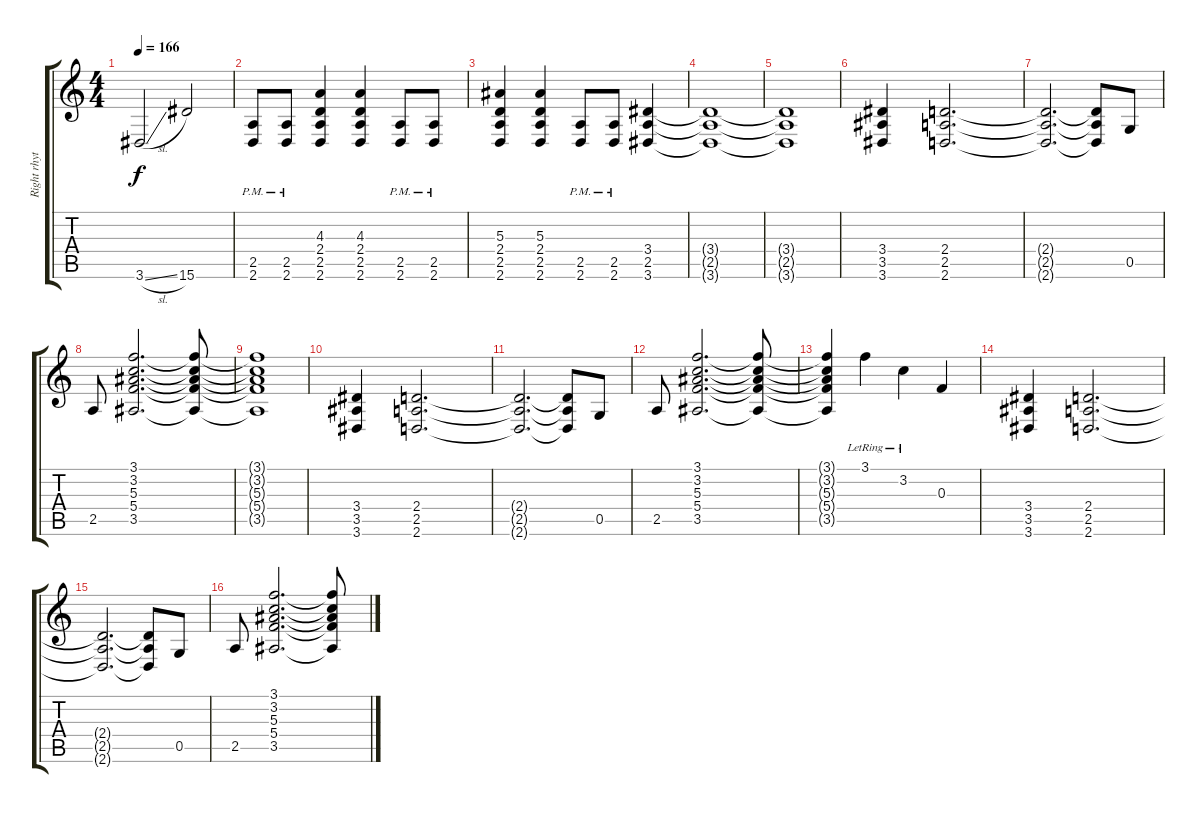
\track ("Right rhythm" "Right rhyt") {instrument overdrivenguitar}
\staff {score tabs}
\tuning (D4 A3 F3 C3 G2 C2) {hide}
\ts (4 4)
\tempo 166
\clef g2
\ks c
3.6{sl}.2{dy f} 15.6.2 |
(2.5{pm} 2.6{pm}).8 (2.5{pm} 2.6{pm}).8 (4.3 2.4 2.5 2.6).4 (4.3 2.4 2.5 2.6).4 (2.5{pm} 2.6{pm}).8 (2.5{pm} 2.6{pm}).8 |
(5.3 2.4 2.5 2.6).4 (5.3 2.4 2.5 2.6).4 (2.5{pm} 2.6{pm}).8 (2.5{pm} 2.6{pm}).8 (3.4 2.5 3.6).4 |
(3.4{t} 2.5{t} 3.6{t}).1 |
(3.4{t} 2.5{t} 3.6{t}).1 |
(3.4 3.5 3.6).4 (2.4 2.5 2.6).2{d} |
(2.4{t} 2.5{t} 2.6{t}).2{d} (2.4{t} 2.5{t} 2.6{t}).8 0.5.8 |
2.5.8 (3.1 3.2 5.3 5.4 3.5).2{d} (3.1{t} 3.2{t} 5.3{t} 5.4{t} 3.5{t}).8 |
(3.1{t} 3.2{t} 5.3{t} 5.4{t} 3.5{t}).1 |
(3.4 3.5 3.6).4 (2.4 2.5 2.6).2{d} |
(2.4{t} 2.5{t} 2.6{t}).2{d} (2.4{t} 2.5{t} 2.6{t}).8 0.5.8 |
2.5.8 (3.1 3.2 5.3 5.4 3.5).2{d} (3.1{t} 3.2{t} 5.3{t} 5.4{t} 3.5{t}).8 |
(3.1{t} 3.2{t} 5.3{t} 5.4{t} 3.5{t}).4 3.1{lr}.4 3.2{lr}.4 0.3.4 |
(3.4 3.5 3.6).4 (2.4 2.5 2.6).2{d} |
(2.4{t} 2.5{t} 2.6{t}).2{d} (2.4{t} 2.5{t} 2.6{t}).8 0.5.8 |
2.5.8 (3.1 3.2 5.3 5.4 3.5).2{d} (3.1{t} 3.2{t} 5.3{t} 5.4{t} 3.5{t}).8
